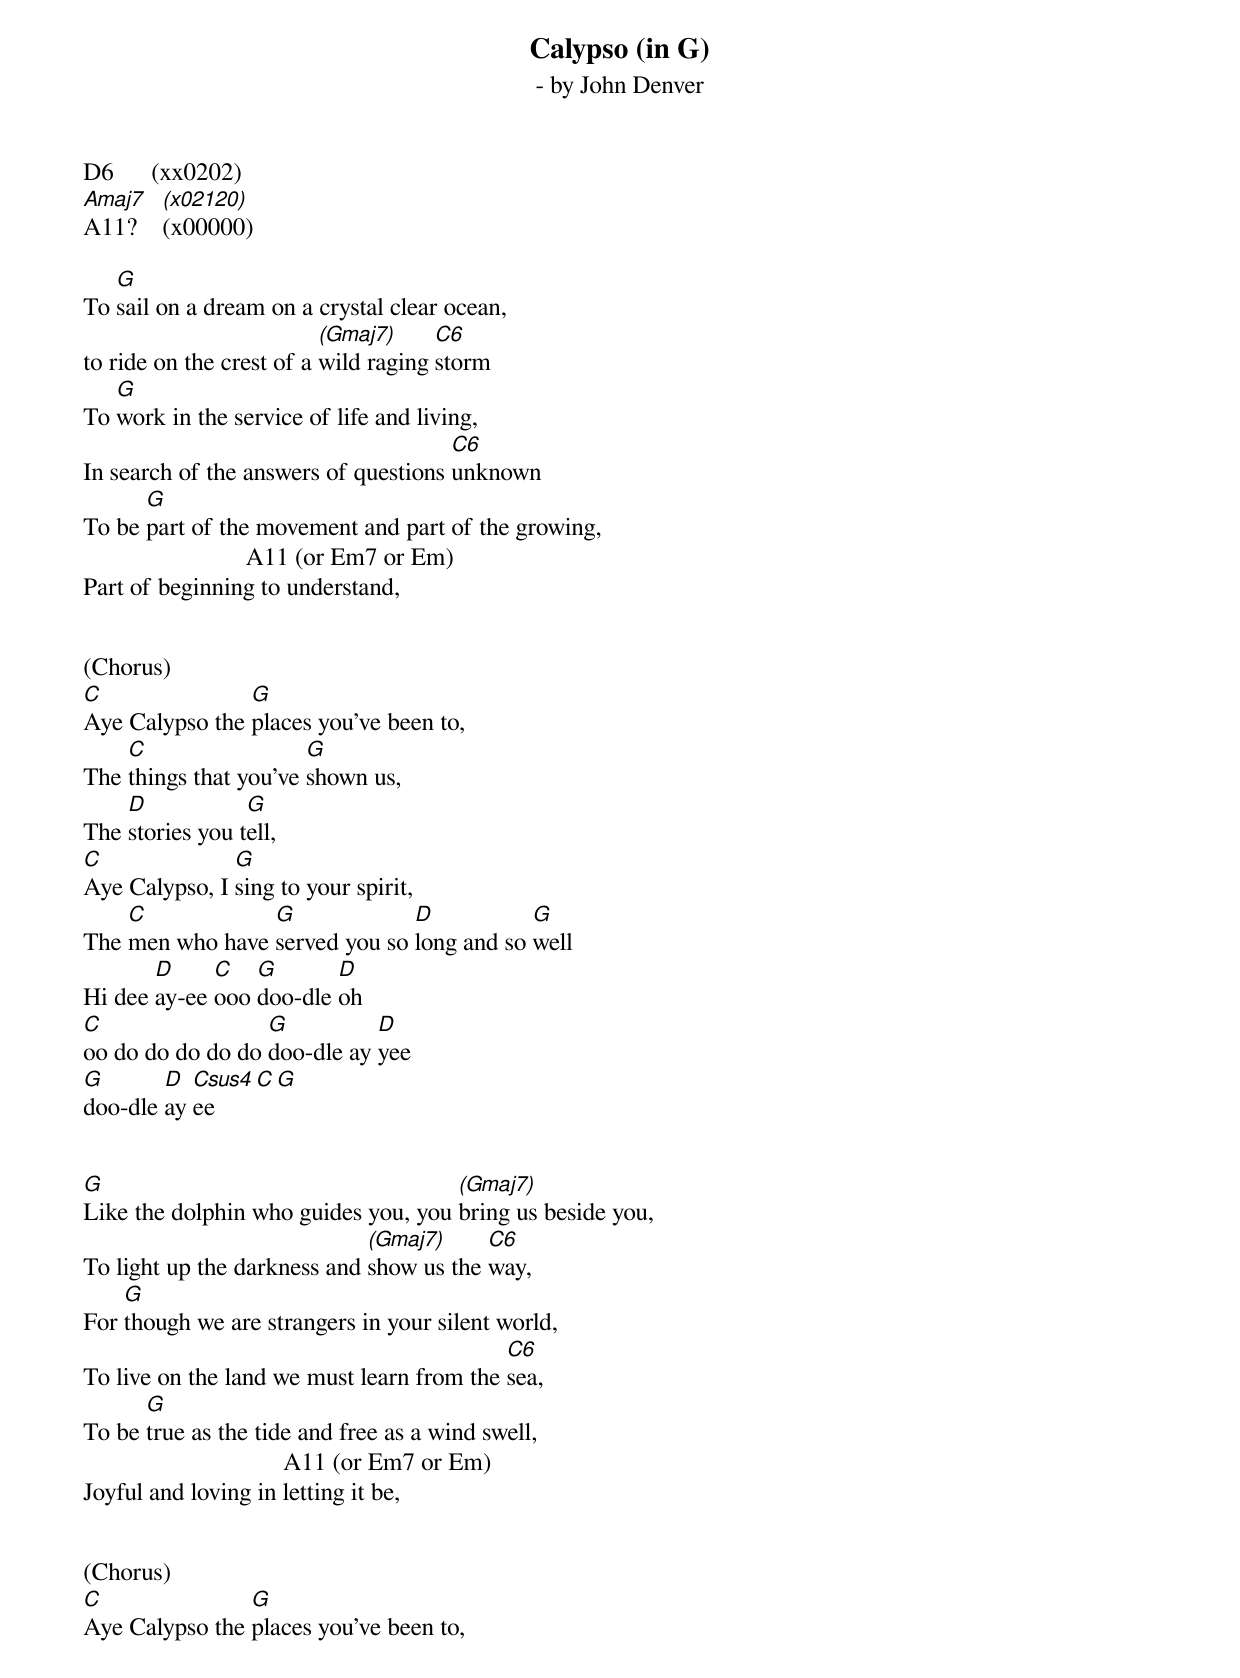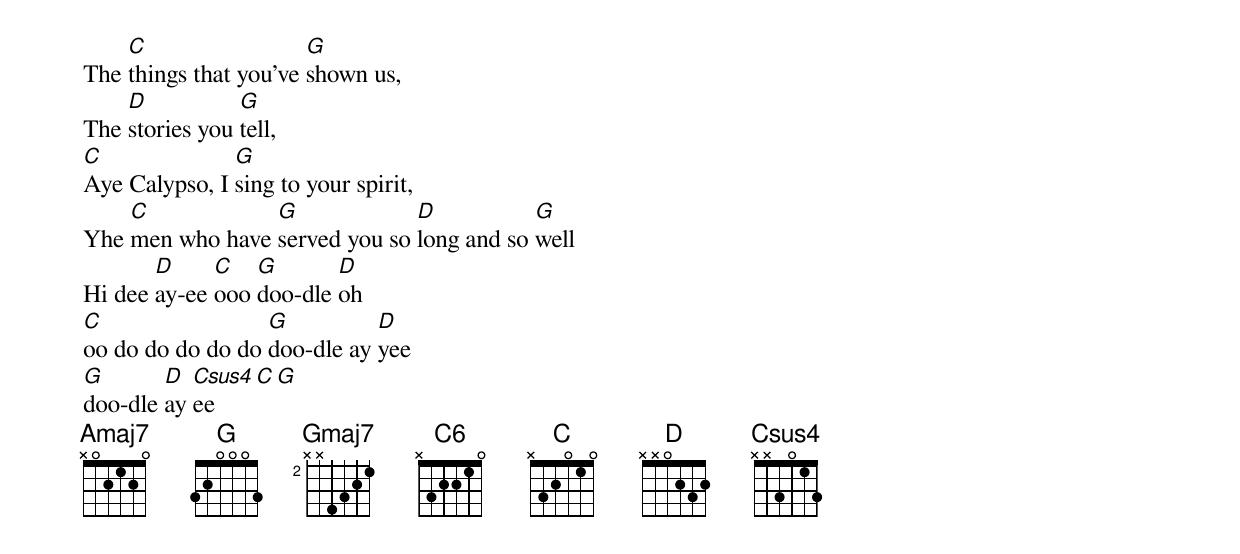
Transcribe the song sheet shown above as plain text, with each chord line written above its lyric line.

Calypso (in G)
 - by John Denver

D6      (xx0202)
Amaj7   (x02120)
A11?    (x00000)

   G
To sail on a dream on a crystal clear ocean,
                          (Gmaj7)     C6
to ride on the crest of a wild raging storm
   G
To work in the service of life and living,
                                      C6
In search of the answers of questions unknown
      G
To be part of the movement and part of the growing,
                          A11 (or Em7 or Em)
Part of beginning to understand,


(Chorus)
C               G
Aye Calypso the places you've been to,
    C                  G
The things that you've shown us,
    D            G
The stories you tell,
C              G
Aye Calypso, I sing to your spirit,
    C            G             D           G
The men who have served you so long and so well
       D     C   G       D
Hi dee ay-ee ooo doo-dle oh
C                 G          D
oo do do do do do doo-dle ay yee
G       D  Csus4  C  G
doo-dle ay ee


G                                    (Gmaj7)
Like the dolphin who guides you, you bring us beside you,
                             (Gmaj7)     C6
To light up the darkness and show us the way,
    G
For though we are strangers in your silent world,
                                           C6
To live on the land we must learn from the sea,
      G
To be true as the tide and free as a wind swell,
                                A11 (or Em7 or Em)
Joyful and loving in letting it be,


(Chorus)
C               G
Aye Calypso the places you've been to,
    C                  G
The things that you've shown us,
    D           G
The stories you tell,
C              G
Aye Calypso, I sing to your spirit,
    C            G             D           G
Yhe men who have served you so long and so well
       D     C   G       D
Hi dee ay-ee ooo doo-dle oh
C                 G          D
oo do do do do do doo-dle ay yee
G       D  Csus4  C  G
doo-dle ay ee
